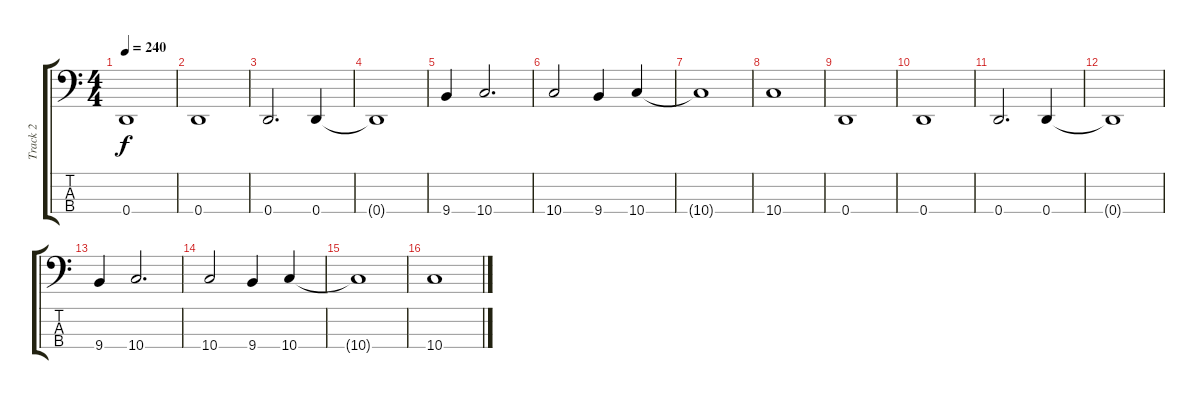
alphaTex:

\track ("Track 2" "Track 2") {instrument electricbasspick}
\staff {score tabs}
\tuning (G2 D2 A1 D1) {hide}
\ts (4 4)
\tempo 240
\clef f4
\ks c
0.4.1{dy f} |
0.4.1 |
0.4.2{d} 0.4.4 |
0.4{t}.1 |
9.4.4 10.4.2{d} |
10.4.2 9.4.4 10.4.4 |
10.4{t}.1 |
10.4.1 |
0.4.1 |
0.4.1 |
0.4.2{d} 0.4.4 |
0.4{t}.1 |
9.4.4 10.4.2{d} |
10.4.2 9.4.4 10.4.4 |
10.4{t}.1 |
10.4.1
